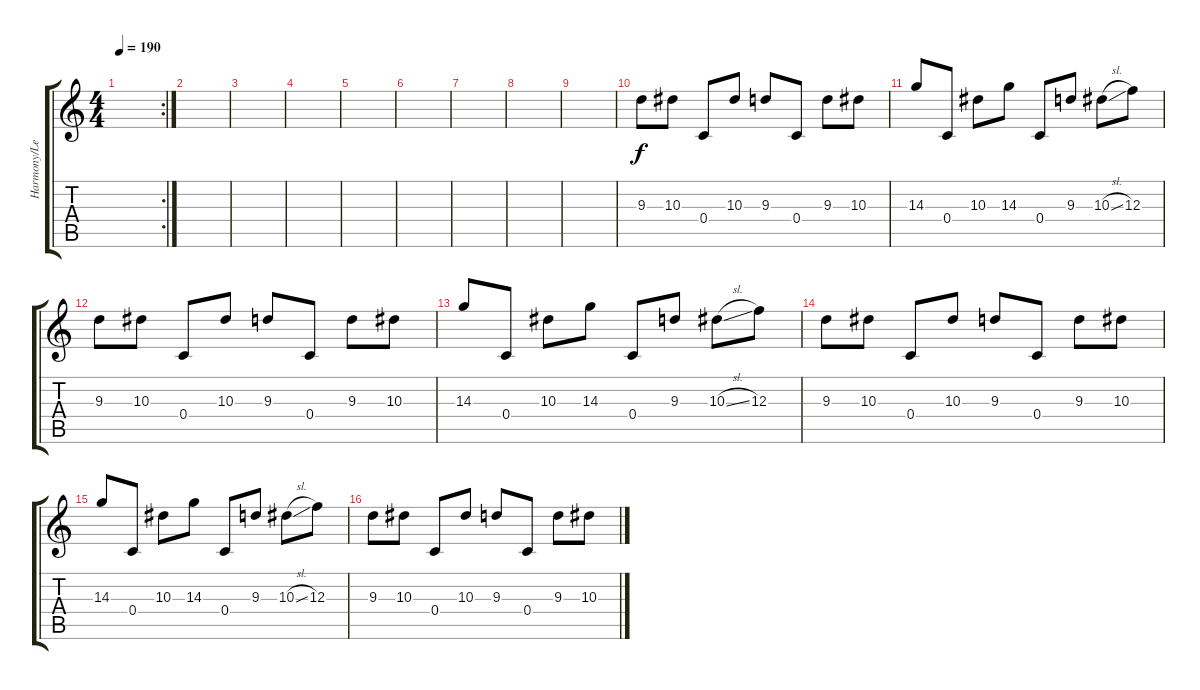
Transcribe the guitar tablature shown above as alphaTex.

\track ("Harmony/Lead" "Harmony/Le") {instrument distortionguitar}
\staff {score tabs}
\tuning (D4 A3 F3 C3 G2 C2) {hide}
\rc 2
\ts (4 4)
\tempo 190
\clef g2
\ks c
|
|
|
|
|
|
|
|
|
9.3.8 10.3.8 0.4.8 10.3.8 9.3.8 0.4.8 9.3.8 10.3.8 |
14.3.8 0.4.8 10.3.8 14.3.8 0.4.8 9.3.8 10.3{sl}.8 12.3.8 |
9.3.8 10.3.8 0.4.8 10.3.8 9.3.8 0.4.8 9.3.8 10.3.8 |
14.3.8 0.4.8 10.3.8 14.3.8 0.4.8 9.3.8 10.3{sl}.8 12.3.8 |
9.3.8 10.3.8 0.4.8 10.3.8 9.3.8 0.4.8 9.3.8 10.3.8 |
14.3.8 0.4.8 10.3.8 14.3.8 0.4.8 9.3.8 10.3{sl}.8 12.3.8 |
9.3.8 10.3.8 0.4.8 10.3.8 9.3.8 0.4.8 9.3.8 10.3.8
